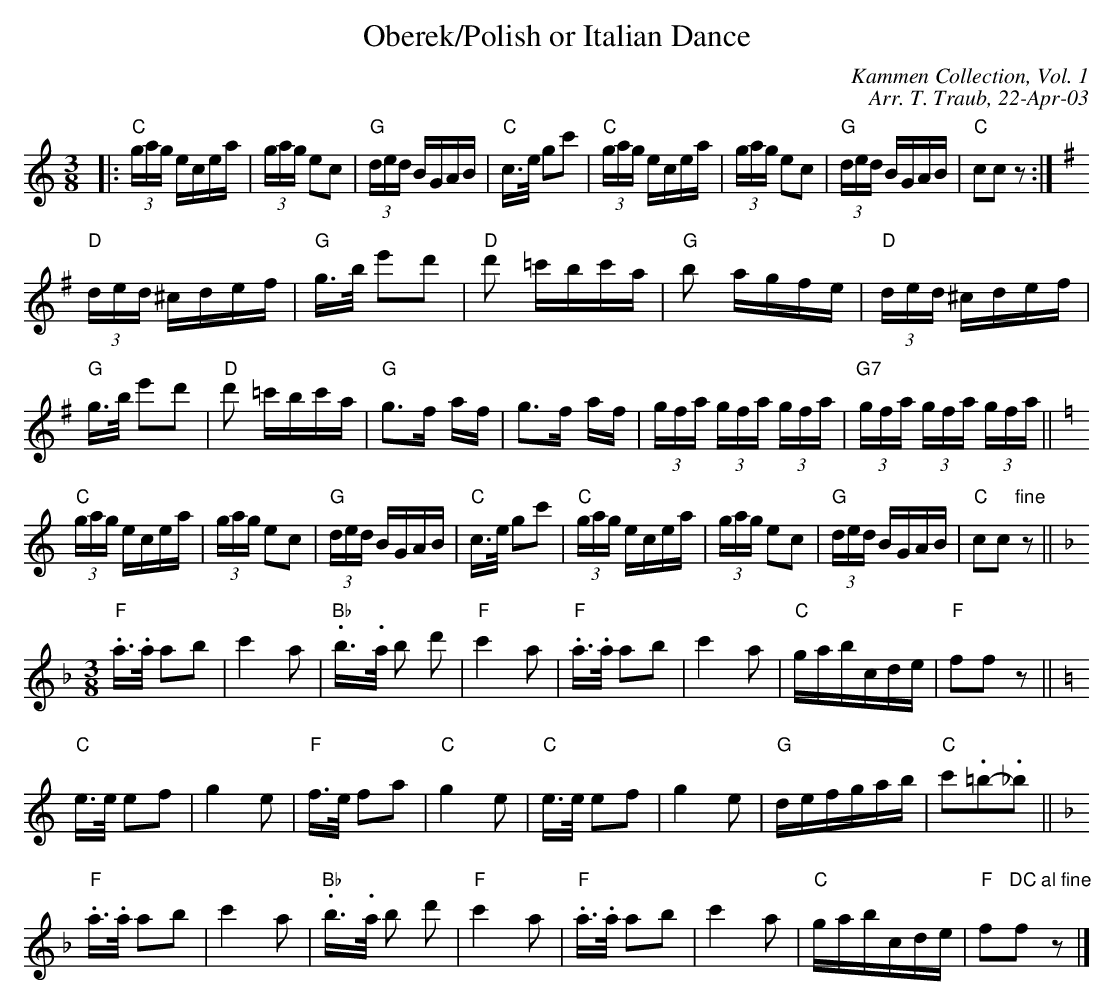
X:1
T: Oberek/Polish or Italian Dance
C:Kammen Collection, Vol. 1
C:Arr. T. Traub, 22-Apr-03
M:3/8
K: C
L: 1/16
|: "C" (3 gag ecea| (3 gag e2c2|"G" (3ded BGAB|"C"c>e g2c'2|"C" (3 gag ecea| (3 gag e2c2|"G" (3ded BGAB|"C"c2c2 z2 :|
K: G
"D"(3 ded ^cdef|"G"g>b e'2d'2|"D" d'2 =c'bc'a|"G"b2 agfe|"D"(3 ded ^cdef|
"G"g>b e'2d'2|"D" d'2 =c'bc'a|"G"g2>f2 af|g2>f2 af| (3 gfa (3gfa (3gfa|"G7"(3 gfa (3gfa (3gfa||
K: C
"C" (3 gag ecea| (3 gag e2c2|"G" (3ded BGAB|"C"c>e g2c'2|"C" (3 gag ecea| (3 gag e2c2|"G" (3ded BGAB|"C"c2c2 "fine"z2 ||
K: F
M:3/8
"F".a>.a a2b2|c'4 a2|"Bb".b->.a b2 d'2|"F"c'4 a2|"F".a>.a a2b2|c'4 a2|"C"gabcde|"F"f2f2 z2||
K: C
"C"e>e e2f2|g4 e2|"F"f>e f2a2|"C"g4 e2|"C"e>e e2f2|g4 e2|"G"defgab|"C"c'2.=b2-._b2||
K: F
"F".a>.a a2b2|c'4 a2|"Bb".b->.a b2 d'2|"F"c'4 a2|"F".a>.a a2b2|c'4 a2|"C"gabcde|"F"f2"DC al fine"f2 z2|]
